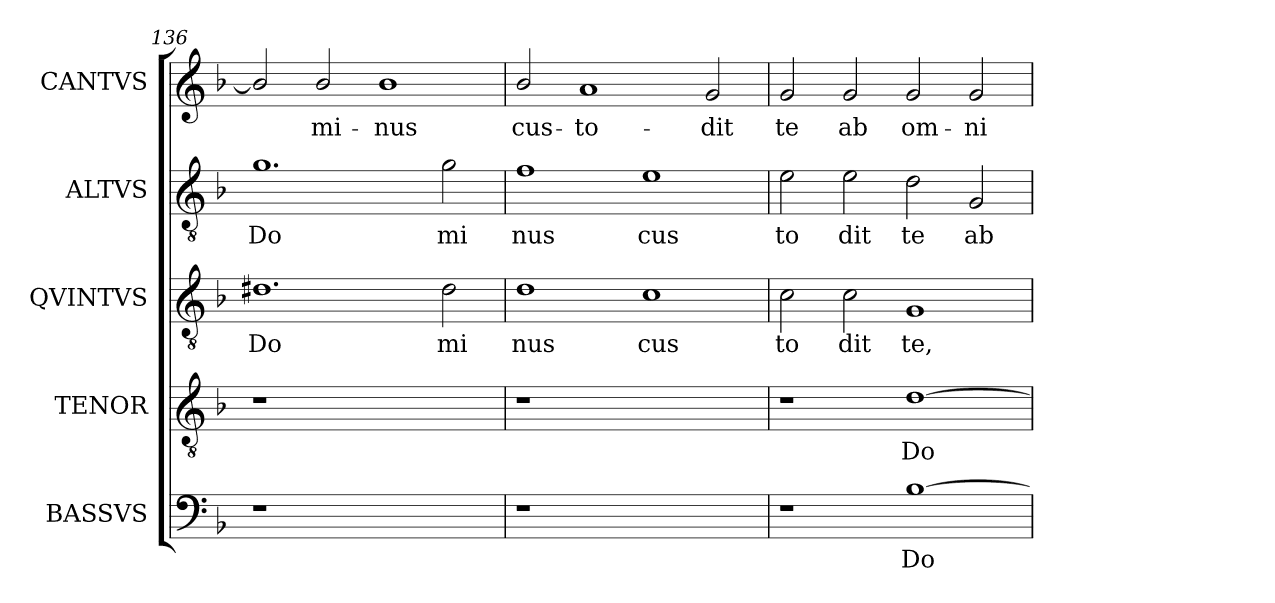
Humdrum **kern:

**kern	**text	**kern	**text	**kern	**text	**kern	**text	**kern	**text
*part5	*part5	*part4	*part4	*part3	*part3	*part2	*part2	*part1	*part1
*staff5	*staff5	*staff4	*staff4	*staff3	*staff3	*staff2	*staff2	*staff1	*staff1
*I"BASSVS	*	*I"TENOR	*	*I"QVINTVS	*	*I"ALTVS	*	*I"CANTVS	*
*clefF4	*	*clefGv2	*	*clefGv2	*	*clefGv2	*	*clefG2	*
*ITrd-3c-5	*	*ITrd-3c-5	*	*ITrd-3c-5	*	*ITrd-3c-5	*	*	*
*k[b-e-]	*	*k[b-e-]	*	*k[b-e-]	*	*k[b-e-]	*	*k[b-]	*
*B-:	*	*B-:	*	*B-:	*	*B-:	*	*F:	*
=136	=136	=136	=136	=136	=136	=136	=136	=136	=136
!	!	!	!	!	!LO:LY:b:cj	!	!LO:LY:b:cj	!	!LO:LY:b:cj
1r	.	1r	.	1.g#X	Do	1.cc	Do	2b-/]	--
!	!	!	!	!	!	!	!	!	!LO:LY:b:cj
.	.	.	.	.	.	.	.	2b-/	-mi-
!	!	!	!	!	!	!	!	!	!LO:LY:b:cj
1ryy	.	1ryy	.	.	.	.	.	1b-	-nus
!	!	!	!	!	!LO:LY:b:cj	!	!LO:LY:b:cj	!	!
.	.	.	.	2g#\	mi	2cc\	mi	.	.
=137	=137	=137	=137	=137	=137	=137	=137	=137	=137
!	!	!	!	!	!LO:LY:b:cj	!	!LO:LY:b:cj	!	!LO:LY:b:cj
1r	.	1r	.	1g	nus	1b-	nus	2b-/	cus-
!	!	!	!	!	!	!	!	!	!LO:LY:b:cj
.	.	.	.	.	.	.	.	1a	-to-
!	!	!	!	!	!LO:LY:b:cj	!	!LO:LY:b:cj	!	!
1ryy	.	1ryy	.	1f	cus	1a	cus	.	.
!	!	!	!	!	!	!	!	!	!LO:LY:b:cj
.	.	.	.	.	.	.	.	2g/	-dit
=138	=138	=138	=138	=138	=138	=138	=138	=138	=138
!	!	!	!	!	!LO:LY:b:cj	!	!LO:LY:b:cj	!	!LO:LY:b:cj
1r	.	1r	.	2f\	to	2a\	to	2g/	te
!	!	!	!	!	!LO:LY:b:cj	!	!LO:LY:b:cj	!	!LO:LY:b:cj
.	.	.	.	2f\	dit	2a\	dit	2g/	ab
!	!LO:LY:b:cj	!	!LO:LY:b:cj	!	!LO:LY:b:cj	!	!LO:LY:b:cj	!	!LO:LY:b:cj
[<1e-	Do	[<1g	Do	1c	te,	2g\	te	2g/	om-
!	!	!	!	!	!	!	!LO:LY:b:cj	!	!LO:LY:b:cj
.	.	.	.	.	.	2c/	ab	2g/	-ni
=	=	=	=	=	=	=	=	=	=
*-	*-	*-	*-	*-	*-	*-	*-	*-	*-
